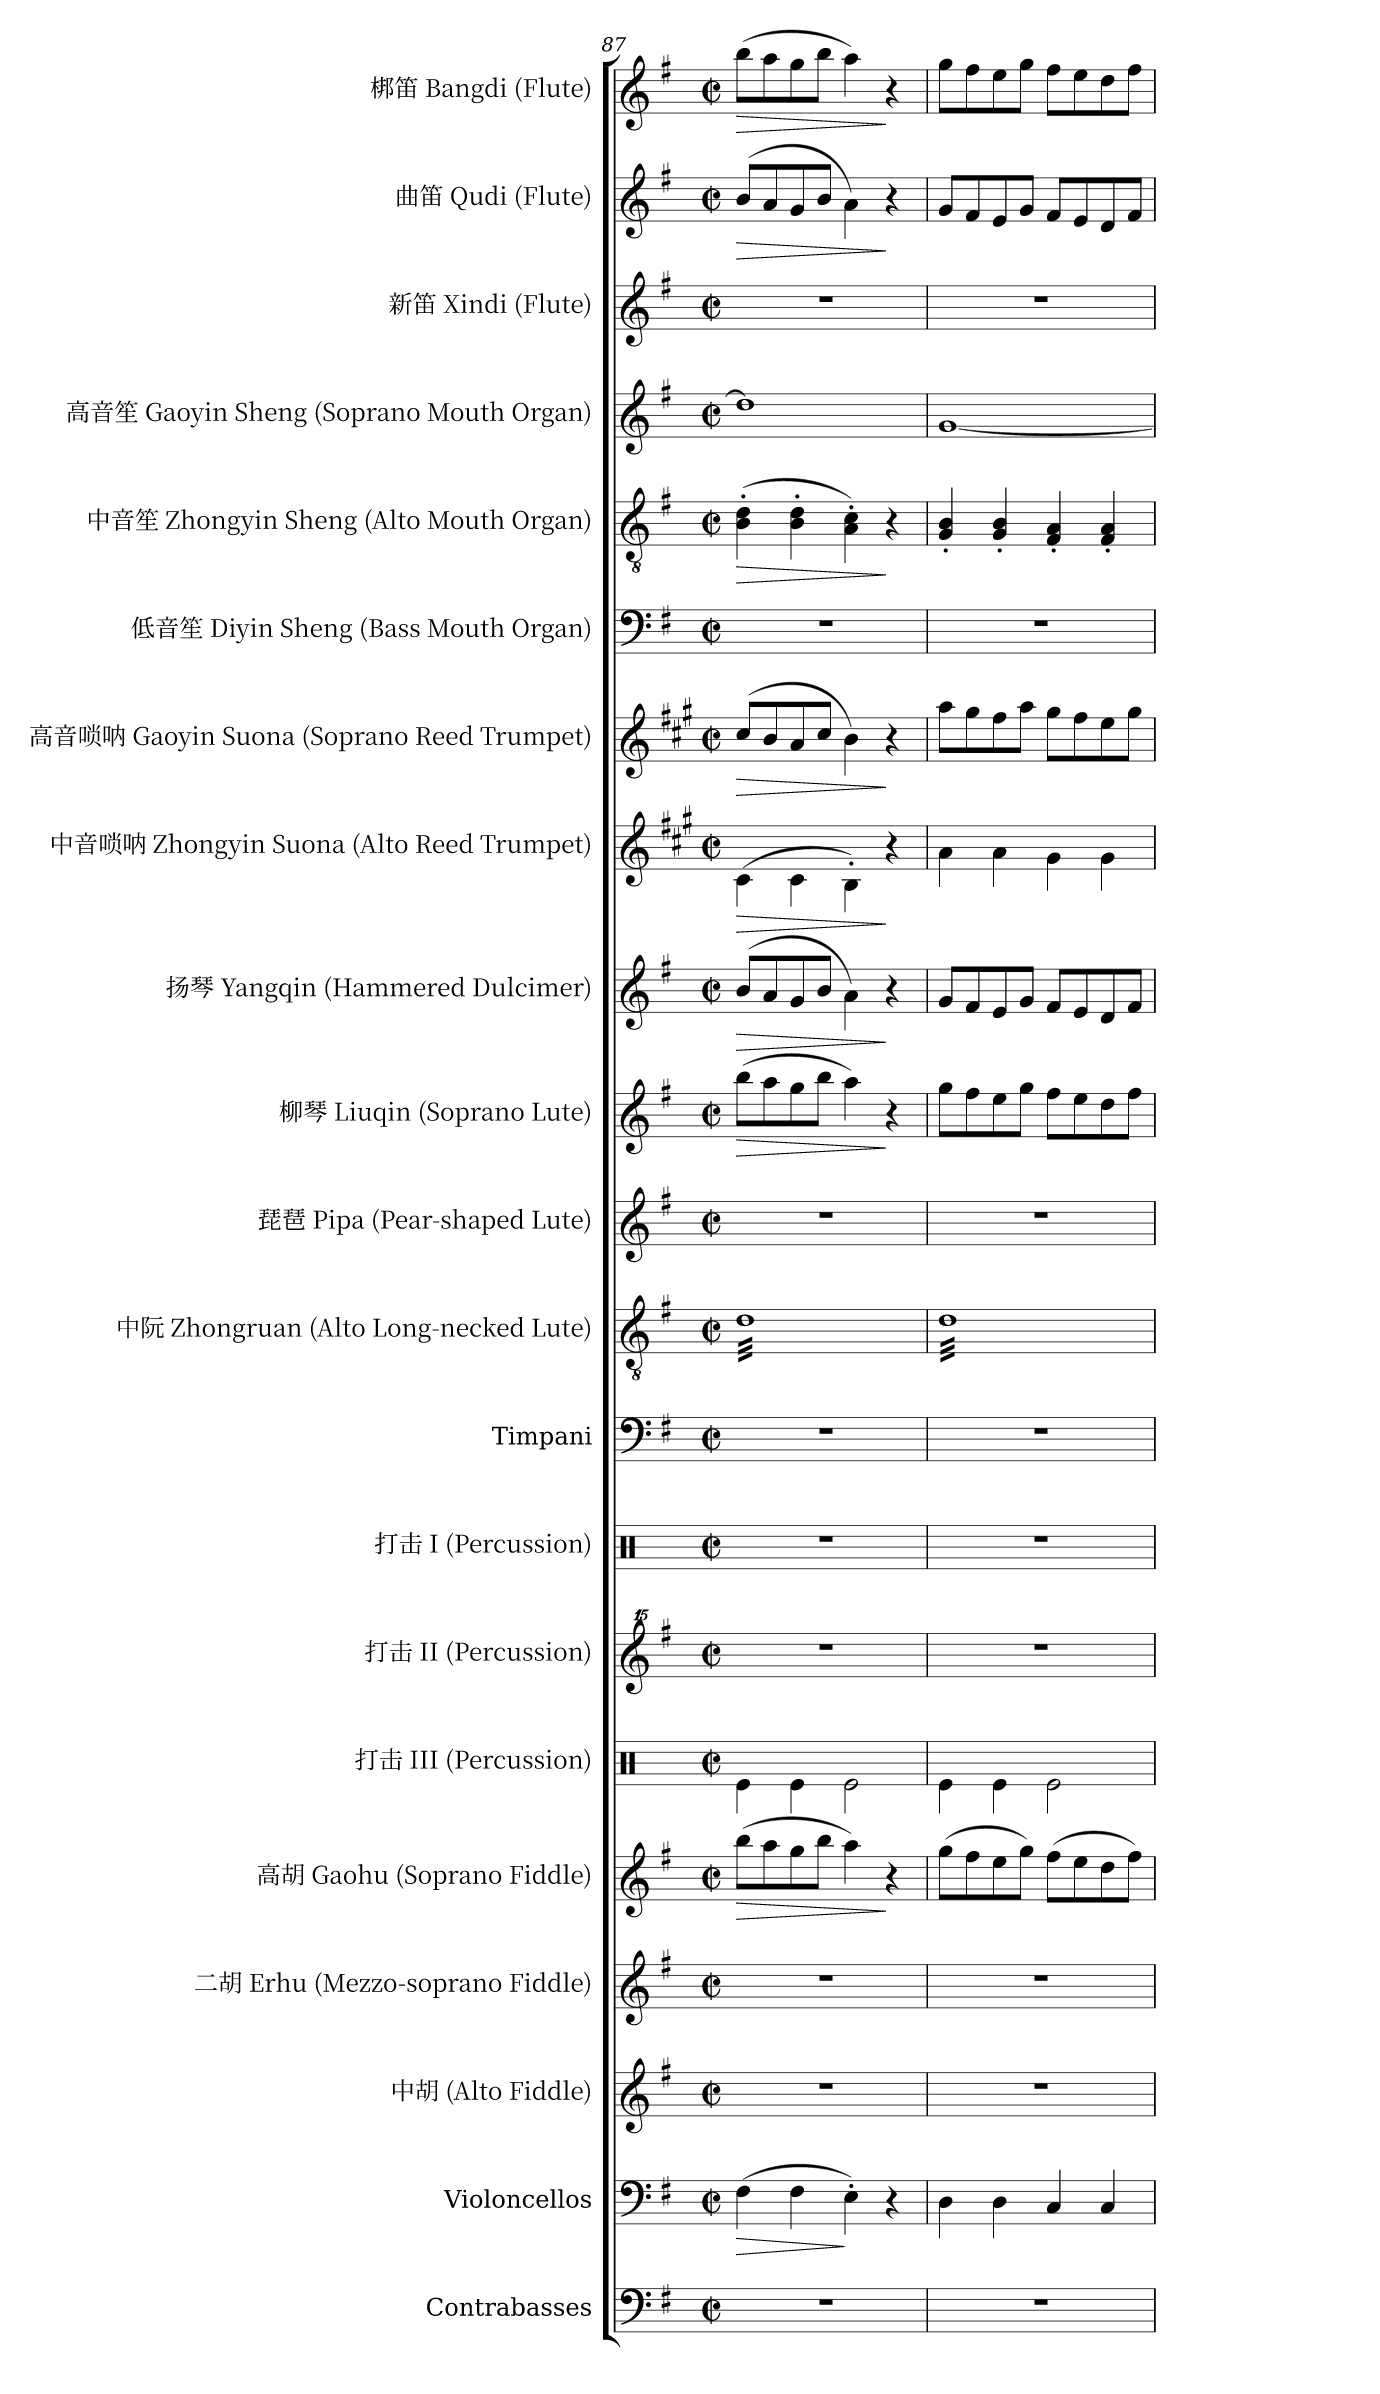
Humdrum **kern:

**kern	**kern	**dynam	**kern	**kern	**kern	**dynam	**kern	**kern	**kern	**kern	**kern	**kern	**kern	**dynam	**kern	**dynam	**kern	**dynam	**kern	**dynam	**kern	**kern	**dynam	**kern	**kern	**kern	**dynam	**kern	**dynam
*part21	*part20	*part20	*part19	*part18	*part17	*part17	*part16	*part15	*part14	*part13	*part12	*part11	*part10	*part10	*part9	*part9	*part8	*part8	*part7	*part7	*part6	*part5	*part5	*part4	*part3	*part2	*part2	*part1	*part1
*staff21	*staff20	*staff20	*staff19	*staff18	*staff17	*staff17	*staff16	*staff15	*staff14	*staff13	*staff12	*staff11	*staff10	*staff10	*staff9	*staff9	*staff8	*staff8	*staff7	*staff7	*staff6	*staff5	*staff5	*staff4	*staff3	*staff2	*staff2	*staff1	*staff1
*I"Contrabasses	*I"Violoncellos	*	*I"中胡 (Alto Fiddle)	*I"二胡 Erhu (Mezzo-soprano Fiddle)	*I"高胡 Gaohu (Soprano Fiddle)	*	*I"打击 III (Percussion)	*I"打击 II (Percussion)	*I"打击 I (Percussion)	*I"Timpani	*I"中阮 Zhongruan (Alto Long-necked Lute)	*I"琵琶 Pipa (Pear-shaped Lute)	*I"柳琴 Liuqin (Soprano Lute)	*	*I"扬琴 Yangqin  (Hammered Dulcimer)	*	*I"中音唢呐 Zhongyin Suona (Alto Reed Trumpet)	*	*I"高音唢呐 Gaoyin Suona (Soprano Reed Trumpet)	*	*I"低音笙 Diyin Sheng (Bass Mouth Organ)	*I"中音笙 Zhongyin Sheng (Alto Mouth Organ)	*	*I"高音笙 Gaoyin Sheng (Soprano Mouth Organ)	*I"新笛 Xindi (Flute)	*I"曲笛 Qudi (Flute)	*	*I"梆笛 Bangdi (Flute)	*
*I'Cbs.	*I'Vcs.	*	*	*	*	*	*I'打击 III	*I'打击 II	*I'打击 I	*I'Timp.	*	*	*	*	*	*	*	*	*	*	*	*	*	*	*	*	*	*	*
*clefF4	*clefF4	*	*clefG2	*clefG2	*clefG2	*	*clefX	*clefG^^2	*clefX	*clefF4	*clefGv2	*clefG2	*clefG2	*	*clefG2	*	*clefG2	*	*clefG2	*	*clefF4	*clefGv2	*	*clefG2	*clefG2	*clefG2	*	*clefG2	*
*	*	*	*	*	*	*	*	*	*	*	*	*ITrd7c12	*	*	*	*	*ITrd1c2	*	*ITrd1c2	*	*	*	*	*	*	*	*	*	*
*k[f#]	*k[f#]	*	*k[f#]	*k[f#]	*k[f#]	*	*k[]	*k[f#]	*k[]	*k[f#]	*k[f#]	*k[f#]	*k[f#]	*	*k[f#]	*	*k[f#]	*	*k[f#]	*	*k[f#]	*k[f#]	*	*k[f#]	*k[f#]	*k[f#]	*	*k[f#]	*
*M2/2	*M2/2	*	*M2/2	*M2/2	*M2/2	*	*M2/2	*M2/2	*M2/2	*M2/2	*M2/2	*M2/2	*M2/2	*	*M2/2	*	*M2/2	*	*M2/2	*	*M2/2	*M2/2	*	*M2/2	*M2/2	*M2/2	*	*M2/2	*
*met(c|)	*met(c|)	*	*met(c|)	*met(c|)	*met(c|)	*	*met(c|)	*met(c|)	*met(c|)	*met(c|)	*met(c|)	*met(c|)	*met(c|)	*	*met(c|)	*	*met(c|)	*	*met(c|)	*	*met(c|)	*met(c|)	*	*met(c|)	*met(c|)	*met(c|)	*	*met(c|)	*
=87	=87	=87	=87	=87	=87	=87	=87	=87	=87	=87	=87	=87	=87	=87	=87	=87	=87	=87	=87	=87	=87	=87	=87	=87	=87	=87	=87	=87	=87
!	!	!LO:HP:b	!	!	!	!LO:HP:b	!	!	!	!	!	!	!	!LO:HP:b	!	!LO:HP:b	!	!LO:HP:b	!	!LO:HP:b	!	!	!LO:HP:b	!	!	!	!LO:HP:b	!	!LO:HP:b
*	*	*	*	*	*	*	*	*	*	*	*tremolo	*	*	*	*	*	*	*	*	*	*	*	*	*	*	*	*	*	*
1r	(>4F#\	>	1r	1r	(>8bb\L	>	4Re\	1r	1r	1r	32dLLL	1r	(>8bb\L	>	(>8b/L	>	(>4B\	>	(>8b/L	>	1r	(>4B\' 4d\'	>	1dd]	1r	(>8b/L	>	(>8bb\L	>
.	.	.	.	.	.	.	.	.	.	.	32d	.	.	.	.	.	.	.	.	.	.	.	.	.	.	.	.	.	.
.	.	.	.	.	.	.	.	.	.	.	32d	.	.	.	.	.	.	.	.	.	.	.	.	.	.	.	.	.	.
.	.	.	.	.	.	.	.	.	.	.	32d	.	.	.	.	.	.	.	.	.	.	.	.	.	.	.	.	.	.
.	.	.	.	.	8aa\	.	.	.	.	.	32d	.	8aa\	.	8a/	.	.	.	8a/	.	.	.	.	.	.	8a/	.	8aa\	.
.	.	.	.	.	.	.	.	.	.	.	32d	.	.	.	.	.	.	.	.	.	.	.	.	.	.	.	.	.	.
.	.	.	.	.	.	.	.	.	.	.	32d	.	.	.	.	.	.	.	.	.	.	.	.	.	.	.	.	.	.
.	.	.	.	.	.	.	.	.	.	.	32d	.	.	.	.	.	.	.	.	.	.	.	.	.	.	.	.	.	.
.	4F#\	.	.	.	8gg\	.	4Re\	.	.	.	32d	.	8gg\	.	8g/	.	4B\	.	8g/	.	.	4B\' 4d\'	.	.	.	8g/	.	8gg\	.
.	.	.	.	.	.	.	.	.	.	.	32d	.	.	.	.	.	.	.	.	.	.	.	.	.	.	.	.	.	.
.	.	.	.	.	.	.	.	.	.	.	32d	.	.	.	.	.	.	.	.	.	.	.	.	.	.	.	.	.	.
.	.	.	.	.	.	.	.	.	.	.	32d	.	.	.	.	.	.	.	.	.	.	.	.	.	.	.	.	.	.
.	.	.	.	.	8bb\J	.	.	.	.	.	32d	.	8bb\J	.	8b/J	.	.	.	8b/J	.	.	.	.	.	.	8b/J	.	8bb\J	.
.	.	.	.	.	.	.	.	.	.	.	32d	.	.	.	.	.	.	.	.	.	.	.	.	.	.	.	.	.	.
.	.	.	.	.	.	.	.	.	.	.	32d	.	.	.	.	.	.	.	.	.	.	.	.	.	.	.	.	.	.
.	.	.	.	.	.	.	.	.	.	.	32d	.	.	.	.	.	.	.	.	.	.	.	.	.	.	.	.	.	.
.	4E'\)	]	.	.	4aa\)	.	2Re\	.	.	.	32d	.	4aa\)	.	4a\)	.	4A'\)	.	4a\)	.	.	4A\' 4c\')	.	.	.	4a\)	.	4aa\)	.
.	.	.	.	.	.	.	.	.	.	.	32d	.	.	.	.	.	.	.	.	.	.	.	.	.	.	.	.	.	.
.	.	.	.	.	.	.	.	.	.	.	32d	.	.	.	.	.	.	.	.	.	.	.	.	.	.	.	.	.	.
.	.	.	.	.	.	.	.	.	.	.	32d	.	.	.	.	.	.	.	.	.	.	.	.	.	.	.	.	.	.
.	.	.	.	.	.	.	.	.	.	.	32d	.	.	.	.	.	.	.	.	.	.	.	.	.	.	.	.	.	.
.	.	.	.	.	.	.	.	.	.	.	32d	.	.	.	.	.	.	.	.	.	.	.	.	.	.	.	.	.	.
.	.	.	.	.	.	.	.	.	.	.	32d	.	.	.	.	.	.	.	.	.	.	.	.	.	.	.	.	.	.
.	.	.	.	.	.	.	.	.	.	.	32d	.	.	.	.	.	.	.	.	.	.	.	.	.	.	.	.	.	.
.	4r	.	.	.	4r	]	.	.	.	.	32d	.	4r	]	4r	]	4r	]	4r	]	.	4r	]	.	.	4r	]	4r	]
.	.	.	.	.	.	.	.	.	.	.	32d	.	.	.	.	.	.	.	.	.	.	.	.	.	.	.	.	.	.
.	.	.	.	.	.	.	.	.	.	.	32d	.	.	.	.	.	.	.	.	.	.	.	.	.	.	.	.	.	.
.	.	.	.	.	.	.	.	.	.	.	32d	.	.	.	.	.	.	.	.	.	.	.	.	.	.	.	.	.	.
.	.	.	.	.	.	.	.	.	.	.	32d	.	.	.	.	.	.	.	.	.	.	.	.	.	.	.	.	.	.
.	.	.	.	.	.	.	.	.	.	.	32d	.	.	.	.	.	.	.	.	.	.	.	.	.	.	.	.	.	.
.	.	.	.	.	.	.	.	.	.	.	32d	.	.	.	.	.	.	.	.	.	.	.	.	.	.	.	.	.	.
.	.	.	.	.	.	.	.	.	.	.	32dJJJ	.	.	.	.	.	.	.	.	.	.	.	.	.	.	.	.	.	.
=88	=88	=88	=88	=88	=88	=88	=88	=88	=88	=88	=88	=88	=88	=88	=88	=88	=88	=88	=88	=88	=88	=88	=88	=88	=88	=88	=88	=88	=88
1r	4D\	.	1r	1r	(8gg\L	.	4Re\	1r	1r	1r	32dLLL	1r	8gg\L	.	8g/L	.	4g\	.	8gg\L	.	1r	4G/' 4B/'	.	[1g	1r	8g/L	.	8gg\L	.
.	.	.	.	.	.	.	.	.	.	.	32d	.	.	.	.	.	.	.	.	.	.	.	.	.	.	.	.	.	.
.	.	.	.	.	.	.	.	.	.	.	32d	.	.	.	.	.	.	.	.	.	.	.	.	.	.	.	.	.	.
.	.	.	.	.	.	.	.	.	.	.	32d	.	.	.	.	.	.	.	.	.	.	.	.	.	.	.	.	.	.
.	.	.	.	.	8ff#\	.	.	.	.	.	32d	.	8ff#\	.	8f#/	.	.	.	8ff#\	.	.	.	.	.	.	8f#/	.	8ff#\	.
.	.	.	.	.	.	.	.	.	.	.	32d	.	.	.	.	.	.	.	.	.	.	.	.	.	.	.	.	.	.
.	.	.	.	.	.	.	.	.	.	.	32d	.	.	.	.	.	.	.	.	.	.	.	.	.	.	.	.	.	.
.	.	.	.	.	.	.	.	.	.	.	32d	.	.	.	.	.	.	.	.	.	.	.	.	.	.	.	.	.	.
.	4D\	.	.	.	8ee\	.	4Re\	.	.	.	32d	.	8ee\	.	8e/	.	4g\	.	8ee\	.	.	4G/' 4B/'	.	.	.	8e/	.	8ee\	.
.	.	.	.	.	.	.	.	.	.	.	32d	.	.	.	.	.	.	.	.	.	.	.	.	.	.	.	.	.	.
.	.	.	.	.	.	.	.	.	.	.	32d	.	.	.	.	.	.	.	.	.	.	.	.	.	.	.	.	.	.
.	.	.	.	.	.	.	.	.	.	.	32d	.	.	.	.	.	.	.	.	.	.	.	.	.	.	.	.	.	.
.	.	.	.	.	8gg\J)	.	.	.	.	.	32d	.	8gg\J	.	8g/J	.	.	.	8gg\J	.	.	.	.	.	.	8g/J	.	8gg\J	.
.	.	.	.	.	.	.	.	.	.	.	32d	.	.	.	.	.	.	.	.	.	.	.	.	.	.	.	.	.	.
.	.	.	.	.	.	.	.	.	.	.	32d	.	.	.	.	.	.	.	.	.	.	.	.	.	.	.	.	.	.
.	.	.	.	.	.	.	.	.	.	.	32d	.	.	.	.	.	.	.	.	.	.	.	.	.	.	.	.	.	.
.	4C/	.	.	.	(8ff#\L	.	2Re\	.	.	.	32d	.	8ff#\L	.	8f#/L	.	4f#\	.	8ff#\L	.	.	4F#/' 4A/'	.	.	.	8f#/L	.	8ff#\L	.
.	.	.	.	.	.	.	.	.	.	.	32d	.	.	.	.	.	.	.	.	.	.	.	.	.	.	.	.	.	.
.	.	.	.	.	.	.	.	.	.	.	32d	.	.	.	.	.	.	.	.	.	.	.	.	.	.	.	.	.	.
.	.	.	.	.	.	.	.	.	.	.	32d	.	.	.	.	.	.	.	.	.	.	.	.	.	.	.	.	.	.
.	.	.	.	.	8ee\	.	.	.	.	.	32d	.	8ee\	.	8e/	.	.	.	8ee\	.	.	.	.	.	.	8e/	.	8ee\	.
.	.	.	.	.	.	.	.	.	.	.	32d	.	.	.	.	.	.	.	.	.	.	.	.	.	.	.	.	.	.
.	.	.	.	.	.	.	.	.	.	.	32d	.	.	.	.	.	.	.	.	.	.	.	.	.	.	.	.	.	.
.	.	.	.	.	.	.	.	.	.	.	32d	.	.	.	.	.	.	.	.	.	.	.	.	.	.	.	.	.	.
.	4C/	.	.	.	8dd\	.	.	.	.	.	32d	.	8dd\	.	8d/	.	4f#\	.	8dd\	.	.	4F#/' 4A/'	.	.	.	8d/	.	8dd\	.
.	.	.	.	.	.	.	.	.	.	.	32d	.	.	.	.	.	.	.	.	.	.	.	.	.	.	.	.	.	.
.	.	.	.	.	.	.	.	.	.	.	32d	.	.	.	.	.	.	.	.	.	.	.	.	.	.	.	.	.	.
.	.	.	.	.	.	.	.	.	.	.	32d	.	.	.	.	.	.	.	.	.	.	.	.	.	.	.	.	.	.
.	.	.	.	.	8ff#\J)	.	.	.	.	.	32d	.	8ff#\J	.	8f#/J	.	.	.	8ff#\J	.	.	.	.	.	.	8f#/J	.	8ff#\J	.
.	.	.	.	.	.	.	.	.	.	.	32d	.	.	.	.	.	.	.	.	.	.	.	.	.	.	.	.	.	.
.	.	.	.	.	.	.	.	.	.	.	32d	.	.	.	.	.	.	.	.	.	.	.	.	.	.	.	.	.	.
.	.	.	.	.	.	.	.	.	.	.	32dJJJ	.	.	.	.	.	.	.	.	.	.	.	.	.	.	.	.	.	.
*	*	*	*	*	*	*	*	*	*	*	*Xtremolo	*	*	*	*	*	*	*	*	*	*	*	*	*	*	*	*	*	*
=	=	=	=	=	=	=	=	=	=	=	=	=	=	=	=	=	=	=	=	=	=	=	=	=	=	=	=	=	=
*-	*-	*-	*-	*-	*-	*-	*-	*-	*-	*-	*-	*-	*-	*-	*-	*-	*-	*-	*-	*-	*-	*-	*-	*-	*-	*-	*-	*-	*-
